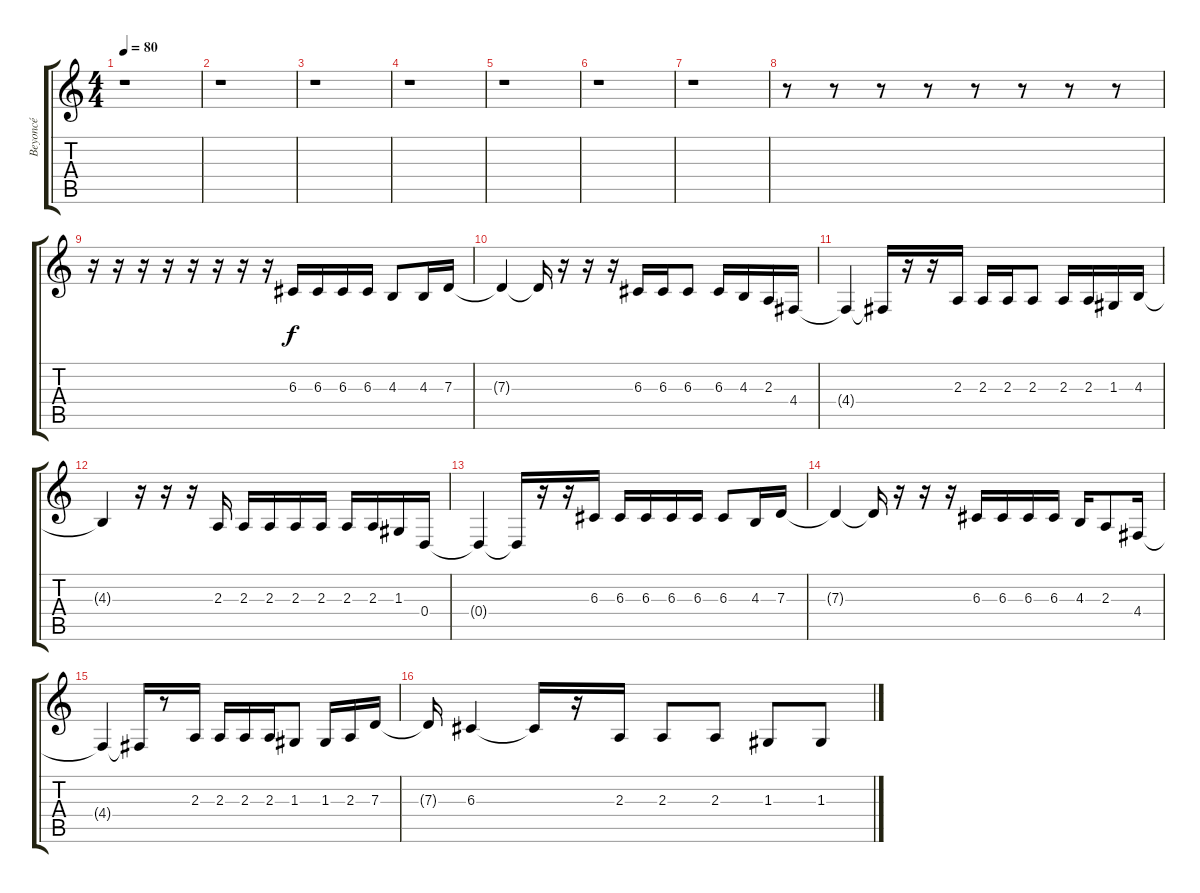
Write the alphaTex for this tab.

\track ("Beyoncé" "Beyoncé") {instrument clarinet}
\staff {score tabs}
\tuning (E4 B3 G3 D3 A2 E2) {hide}
\ts (4 4)
\tempo 80
\clef g2
\ks c
r.1{dy f instrument clarinet} |
r.1 |
r.1 |
r.1 |
r.1 |
r.1 |
r.1 |
r.8 r.8 r.8 r.8 r.8 r.8 r.8 r.8 |
r.16 r.16 r.16 r.16 r.16 r.16 r.16 r.16 6.3.16 6.3.16 6.3.16 6.3.16 4.3.8 4.3.16 7.3.16 |
7.3{t}.4 7.3{t}.16 r.16 r.16 r.16 6.3.16 6.3.16 6.3.8 6.3.16 4.3.16 2.3.16 4.4.16 |
4.4{t}.4 4.4{t}.16 r.16 r.16 2.3.16 2.3.16 2.3.16 2.3.8 2.3.16 2.3.16 1.3.16 4.3.16 |
4.3{t}.4 r.16 r.16 r.16 2.3.16 2.3.16 2.3.16 2.3.16 2.3.16 2.3.16 2.3.16 1.3.16 0.4.16 |
0.4{t}.4 0.4{t}.16 r.16 r.16 6.3.16 6.3.16 6.3.16 6.3.16 6.3.16 6.3.8 4.3.16 7.3.16 |
7.3{t}.4 7.3{t}.16 r.16 r.16 r.16 6.3.16 6.3.16 6.3.16 6.3.16 4.3.16 2.3.8 4.4.16 |
4.4{t}.4 4.4{t}.16 r.8 2.3.16 2.3.16 2.3.16 2.3.16 1.3.8 1.3.16 2.3.16 7.3.16 |
7.3{t}.16 6.3.4 6.3{t}.16 r.16 2.3.16 2.3.8 2.3.8 1.3.8 1.3.8
